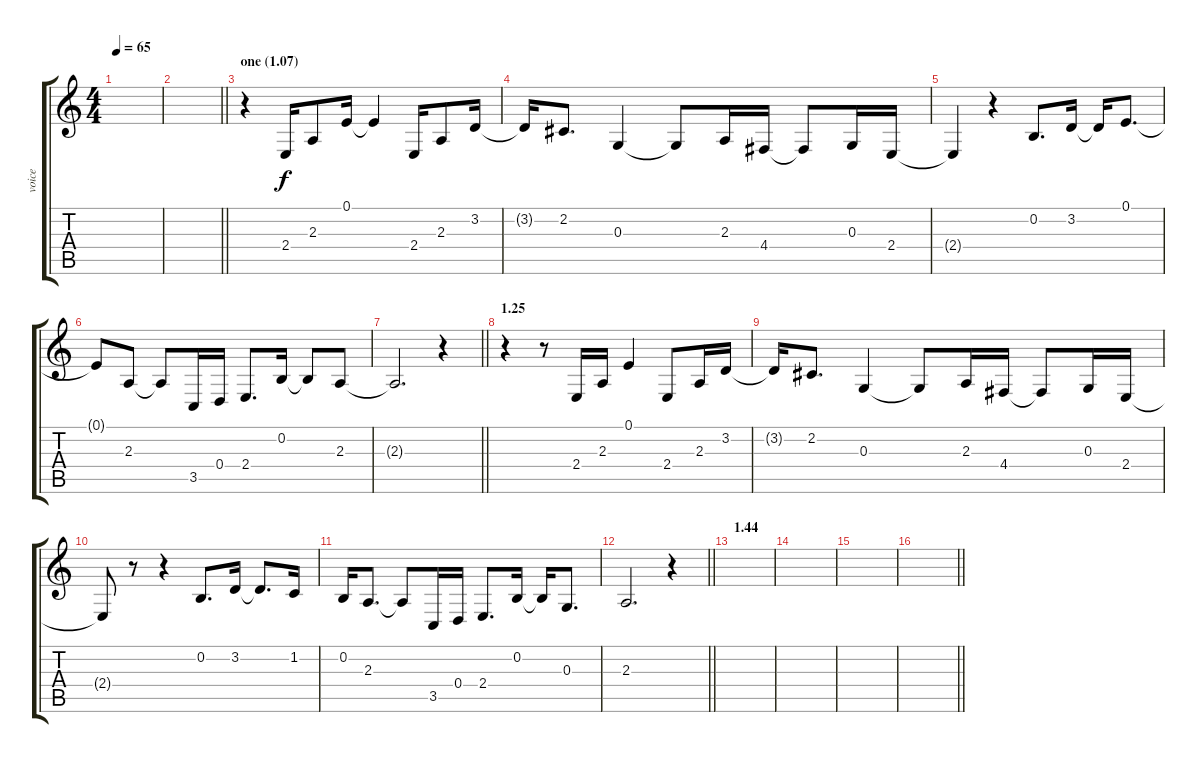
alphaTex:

\track ("voice" "voice") {instrument oboe}
\staff {score tabs}
\tuning (E4 B3 G3 D3 A2 E2) {hide}
\ts (4 4)
\tempo 65
\clef g2
\ks c
|
\barLineRight lightlight
|
\section ("" "one (1.07)")
r.4 2.4.16 2.3.8 0.1.16 0.1{t}.4 2.4.16 2.3.8 3.2.16 |
3.2{t}.16 2.2.8{d} 0.3.4 0.3{t}.8 2.3.16 4.4.16 4.4{t}.8 0.3.16 2.4.16 |
2.4{t}.4 r.4 0.2.8{d} 3.2.16 3.2{t}.16 0.1.8{d} |
0.1{t}.8 2.3.8 2.3{t}.8 3.5.16 0.4.16 2.4.8{d} 0.2.16 0.2{t}.8 2.3.8 |
\barLineRight lightlight
2.3{t}.2{d} r.4 |
\section ("" "1.25")
r.4 r.8 2.4.16 2.3.16 0.1.4 2.4.8 2.3.16 3.2.16 |
3.2{t}.16 2.2.8{d} 0.3.4 0.3{t}.8 2.3.16 4.4.16 4.4{t}.8 0.3.16 2.4.16 |
2.4{t}.8 r.8 r.4 0.2.8{d} 3.2.16 3.2{t}.8{d} 1.2.16 |
0.2.16 2.3.8{d} 2.3{t}.8 3.5.16 0.4.16 2.4.8{d} 0.2.16 0.2{t}.16 0.3.8{d} |
\barLineRight lightlight
2.3.2{d} r.4 |
\section ("" "1.44")
|
|
|
\barLineRight lightlight
